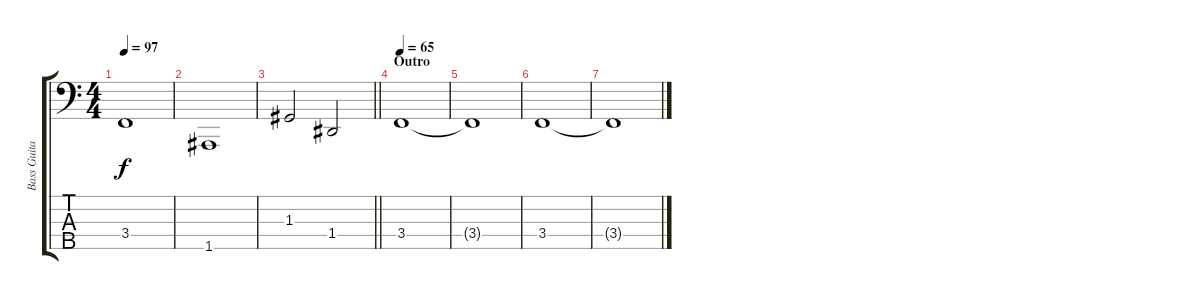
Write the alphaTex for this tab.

\track ("Bass Guitar" "Bass Guita") {instrument electricbasspick}
\staff {score tabs}
\tuning (F2 C2 G1 D1 A0) {hide}
\ts (4 4)
\tempo 97
\clef f4
\ks c
3.4{t}.1{dy f} |
1.5.1 |
\barLineRight lightlight
1.3.2 1.4.2 |
\section ("" "Outro")
\tempo 65
3.4.1 |
3.4{t}.1 |
3.4.1 |
3.4{t}.1
